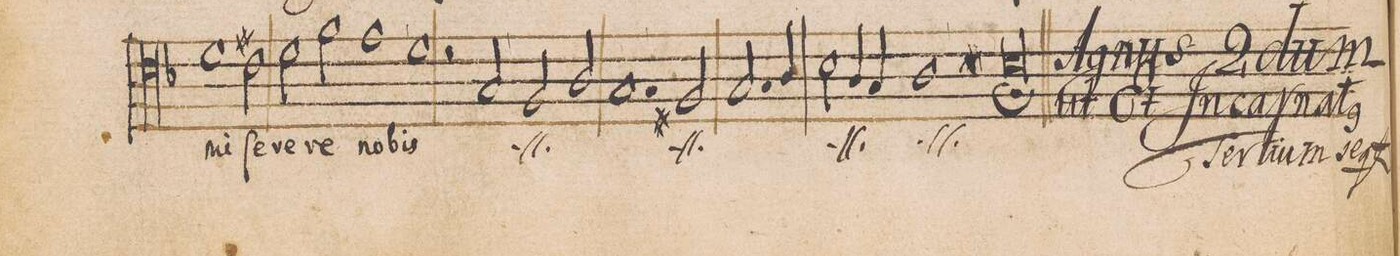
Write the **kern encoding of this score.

**kern	**text
*I"TENOR	*
*clefC4	*
*k[b-]	*
*met(C|)	*
*M2/1	*
1d	mi-
2c#X\	-ſe-
=13-	=13-
2d\	-re-
2f\	-re
1e,	no-
=14-	=14-
1d	-bis
2r	.
*	*ij
2G,/	mi-
=15-	=15-
2Fny/	-ſe-
2A/	-re-
1.G	-re
=16-	=16-
2F#X/	no-
2.G/	.
4A/	.
=17-	=17-
2B-\	.
4A/	.
4G/	.
1A	.
=18-	=18-
0Bnl;<	-bis
*	*Xij
=19||	=19||
*M2/1	*
*met(C|)	*
*-	*-
